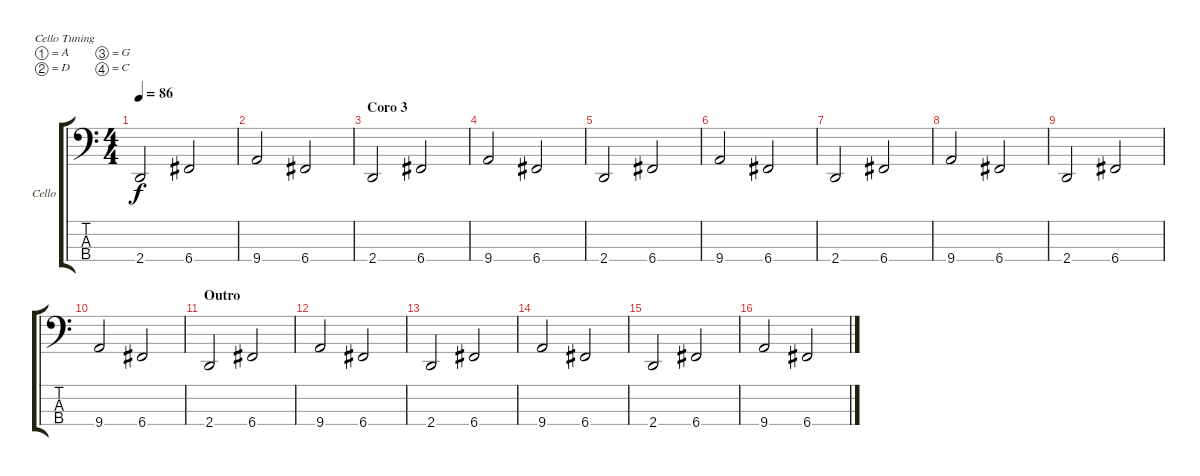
\defaultSystemsLayout 4
\bracketExtendMode groupsimilarinstruments
\firstSystemTrackNameOrientation horizontal
\otherSystemsTrackNameOrientation horizontal
\track ("Cello" "Cello") {instrument cello}
\staff {score tabs}
\tuning (A3 D3 G2 C2)
\ts (4 4)
\tempo 86
\clef f4
\ks c
2.4.2{dy f} 6.4.2 |
9.4.2 6.4.2 |
\section ("" "Coro 3")
2.4.2 6.4.2 |
9.4.2 6.4.2 |
2.4.2 6.4.2 |
9.4.2 6.4.2 |
2.4.2 6.4.2 |
9.4.2 6.4.2 |
2.4.2 6.4.2 |
9.4.2 6.4.2 |
\section ("" "Outro")
2.4.2 6.4.2 |
9.4.2 6.4.2 |
2.4.2 6.4.2 |
9.4.2 6.4.2 |
2.4.2 6.4.2 |
9.4.2 6.4.2
